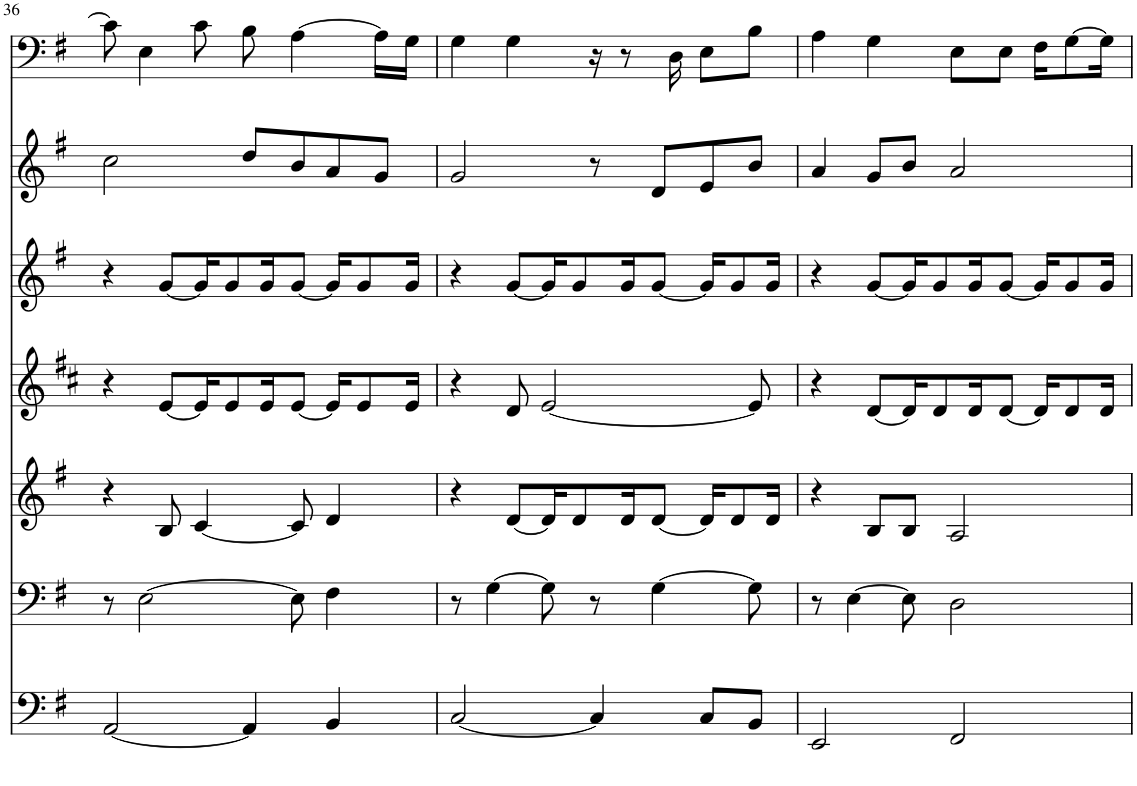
**kern	**kern	**kern	**kern	**kern	**kern	**kern
*part7	*part6	*part5	*part4	*part3	*part2	*part1
*staff7	*staff6	*staff5	*staff4	*staff3	*staff2	*staff1
*I"Piano	*I"Piano	*I"Piano	*I"Piano	*I"Piano	*I"Piano	*I"Piano
*I'Pno	*I'Pno	*I'Pno	*I'Pno	*I'Pno	*I'Pno	*I'Pno
!!LO:PB:g=z
*clefF4	*clefF4	*clefG2	*clefG2	*clefG2	*clefG2	*clefF4
*k[f#]	*k[f#]	*k[f#]	*k[f#c#]	*k[f#]	*k[f#]	*k[f#]
*M4/4	*M4/4	*M4/4	*M4/4	*M4/4	*M4/4	*M4/4
=36	=36	=36	=36	=36	=36	=36
[2AA/	8r	4r	4r	4r	2cc\	8c\]
.	[2E\	.	.	.	.	4E\
.	.	8B/	[8e/L	[8g/L	.	.
.	.	[4c/	16e/K]	16g/K]	.	8c\
.	.	.	8e/	8g/	.	.
4AA/]	.	.	.	.	8dd/L	8B\
.	.	.	16e/K	16g/K	.	.
.	8E\]	8c/]	[8e/J	[8g/J	8b/	[4A\
4BB/	4F#\	4d/	16e/KL]	16g/KL]	8a/	.
.	.	.	8e/	8g/	.	.
.	.	.	.	.	8g/J	16A\LL]
.	.	.	16e/Jk	16g/Jk	.	16G\JJ
=37	=37	=37	=37	=37	=37	=37
[2C/	8r	4r	4r	4r	2g/	4G\
.	[4G\	.	.	.	.	.
.	.	[8d/L	8d/	[8g/L	.	4G\
.	8G\]	16d/K]	[2e/	16g/K]	.	.
.	.	8d/	.	8g/	.	.
4C/]	8r	.	.	.	8r	16r
.	.	16d/K	.	16g/K	.	8r
.	[4G\	[8d/J	.	[8g/J	8d/L	.
.	.	.	.	.	.	16D\
8C/L	.	16d/KL]	.	16g/KL]	8e/	8E\L
.	.	8d/	.	8g/	.	.
8BB/J	8G\]	.	8e/]	.	8b/J	8B\J
.	.	16d/Jk	.	16g/Jk	.	.
=38	=38	=38	=38	=38	=38	=38
2EE/	8r	4r	4r	4r	4a/	4A\
.	[4E\	.	.	.	.	.
.	.	8B/L	[8d/L	[8g/L	8g/L	4G\
.	8E\]	8B/J	16d/K]	16g/K]	8b/J	.
.	.	.	8d/	8g/	.	.
2FF#/	2D\	2A/	.	.	2a/	8E\L
.	.	.	16d/K	16g/K	.	.
.	.	.	[8d/J	[8g/J	.	8E\J
.	.	.	16d/KL]	16g/KL]	.	16F#\KL
.	.	.	8d/	8g/	.	[8G\
.	.	.	16d/Jk	16g/Jk	.	16G\Jk]
=	=	=	=	=	=	=
*-	*-	*-	*-	*-	*-	*-
